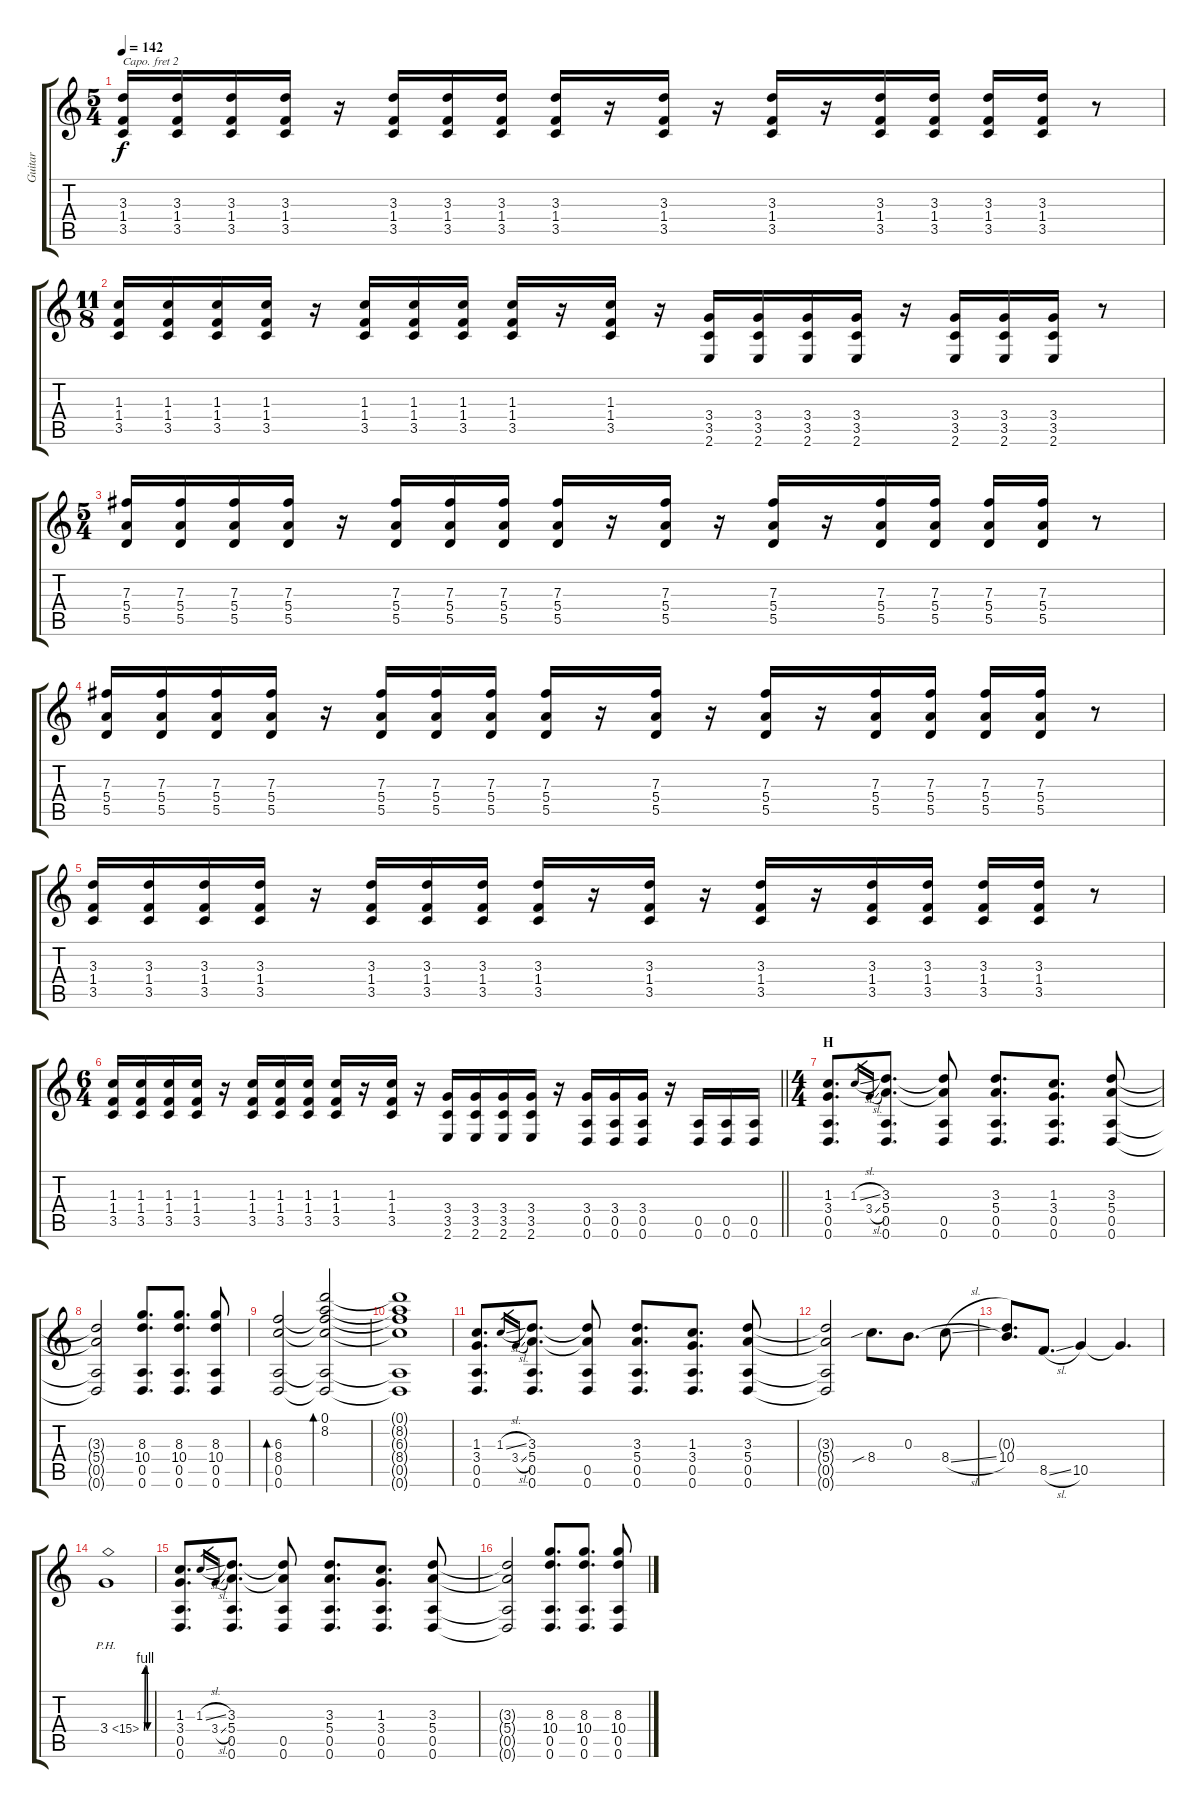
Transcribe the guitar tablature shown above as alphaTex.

\track ("Guitar" "Guitar") {instrument distortionguitar}
\staff {score tabs}
\capo 2
\tuning (G4 E4 A3 D3 G2 C2) {hide}
\ts (5 4)
\tempo 142
\clef g2
\ks c
(3.3 1.4 3.5).16{dy f} (3.3 1.4 3.5).16 (3.3 1.4 3.5).16 (3.3 1.4 3.5).16 r.16 (3.3 1.4 3.5).16 (3.3 1.4 3.5).16 (3.3 1.4 3.5).16 (3.3 1.4 3.5).16 r.16 (3.3 1.4 3.5).16 r.16 (3.3 1.4 3.5).16 r.16 (3.3 1.4 3.5).16 (3.3 1.4 3.5).16 (3.3 1.4 3.5).16 (3.3 1.4 3.5).16 r.8 |
\ts (11 8)
(1.3 1.4 3.5).16 (1.3 1.4 3.5).16 (1.3 1.4 3.5).16 (1.3 1.4 3.5).16 r.16 (1.3 1.4 3.5).16 (1.3 1.4 3.5).16 (1.3 1.4 3.5).16 (1.3 1.4 3.5).16 r.16 (1.3 1.4 3.5).16 r.16 (3.4 3.5 2.6).16 (3.4 3.5 2.6).16 (3.4 3.5 2.6).16 (3.4 3.5 2.6).16 r.16 (3.4 3.5 2.6).16 (3.4 3.5 2.6).16 (3.4 3.5 2.6).16 r.8 |
\ts (5 4)
(7.3 5.4 5.5).16 (7.3 5.4 5.5).16 (7.3 5.4 5.5).16 (7.3 5.4 5.5).16 r.16 (7.3 5.4 5.5).16 (7.3 5.4 5.5).16 (7.3 5.4 5.5).16 (7.3 5.4 5.5).16 r.16 (7.3 5.4 5.5).16 r.16 (7.3 5.4 5.5).16 r.16 (7.3 5.4 5.5).16 (7.3 5.4 5.5).16 (7.3 5.4 5.5).16 (7.3 5.4 5.5).16 r.8 |
(7.3 5.4 5.5).16 (7.3 5.4 5.5).16 (7.3 5.4 5.5).16 (7.3 5.4 5.5).16 r.16 (7.3 5.4 5.5).16 (7.3 5.4 5.5).16 (7.3 5.4 5.5).16 (7.3 5.4 5.5).16 r.16 (7.3 5.4 5.5).16 r.16 (7.3 5.4 5.5).16 r.16 (7.3 5.4 5.5).16 (7.3 5.4 5.5).16 (7.3 5.4 5.5).16 (7.3 5.4 5.5).16 r.8 |
(3.3 1.4 3.5).16 (3.3 1.4 3.5).16 (3.3 1.4 3.5).16 (3.3 1.4 3.5).16 r.16 (3.3 1.4 3.5).16 (3.3 1.4 3.5).16 (3.3 1.4 3.5).16 (3.3 1.4 3.5).16 r.16 (3.3 1.4 3.5).16 r.16 (3.3 1.4 3.5).16 r.16 (3.3 1.4 3.5).16 (3.3 1.4 3.5).16 (3.3 1.4 3.5).16 (3.3 1.4 3.5).16 r.8 |
\ts (6 4)
\barLineRight lightlight
(1.3 1.4 3.5).16 (1.3 1.4 3.5).16 (1.3 1.4 3.5).16 (1.3 1.4 3.5).16 r.16 (1.3 1.4 3.5).16 (1.3 1.4 3.5).16 (1.3 1.4 3.5).16 (1.3 1.4 3.5).16 r.16 (1.3 1.4 3.5).16 r.16 (3.4 3.5 2.6).16 (3.4 3.5 2.6).16 (3.4 3.5 2.6).16 (3.4 3.5 2.6).16 r.16 (3.4 0.5 0.6).16 (3.4 0.5 0.6).16 (3.4 0.5 0.6).16 r.16 (0.5 0.6).16 (0.5 0.6).16 (0.5 0.6).16 |
\ts (4 4)
\section ("" "H")
(1.3 3.4 0.5 0.6).8{d} 1.3{sl}.16{gr} 3.4{sl}.16{gr} (3.3 5.4 0.5 0.6).8{d} (3.3{t} 5.4{t} 0.5 0.6).8 (3.3 5.4 0.5 0.6).8{d} (1.3 3.4 0.5 0.6).8{d} (3.3 5.4 0.5 0.6).8 |
(3.3{t} 5.4{t} 0.5{t} 0.6{t}).2 (8.3 10.4 0.5 0.6).8{d} (8.3 10.4 0.5 0.6).8{d} (8.3 10.4 0.5 0.6).8 |
(6.3 8.4 0.5 0.6).2{bd 60} (0.1 8.2 6.3{t} 8.4{t} 0.5{t} 0.6{t}).2{bd 60} |
(0.1{t} 8.2{t} 6.3{t} 8.4{t} 0.5{t} 0.6{t}).1 |
(1.3 3.4 0.5 0.6).8{d} 1.3{sl}.16{gr} 3.4{sl}.16{gr} (3.3 5.4 0.5 0.6).8{d} (3.3{t} 5.4{t} 0.5 0.6).8 (3.3 5.4 0.5 0.6).8{d} (1.3 3.4 0.5 0.6).8{d} (3.3 5.4 0.5 0.6).8 |
(3.3{t} 5.4{t} 0.5{t} 0.6{t}).2 8.4{sib}.8{d} 0.3.8{d} 8.4{sl}.8 |
(0.3{t} 10.4).8{d} 8.5{sl}.8{d} 10.5.4 10.5{t}.4{d} |
3.4{be (custom 0 0 10 4 20 4 30 0 60 0) ph 12}.1 |
(1.3 3.4 0.5 0.6).8{d} 1.3{sl}.16{gr} 3.4{sl}.16{gr} (3.3 5.4 0.5 0.6).8{d} (3.3{t} 5.4{t} 0.5 0.6).8 (3.3 5.4 0.5 0.6).8{d} (1.3 3.4 0.5 0.6).8{d} (3.3 5.4 0.5 0.6).8 |
(3.3{t} 5.4{t} 0.5{t} 0.6{t}).2 (8.3 10.4 0.5 0.6).8{d} (8.3 10.4 0.5 0.6).8{d} (8.3 10.4 0.5 0.6).8
